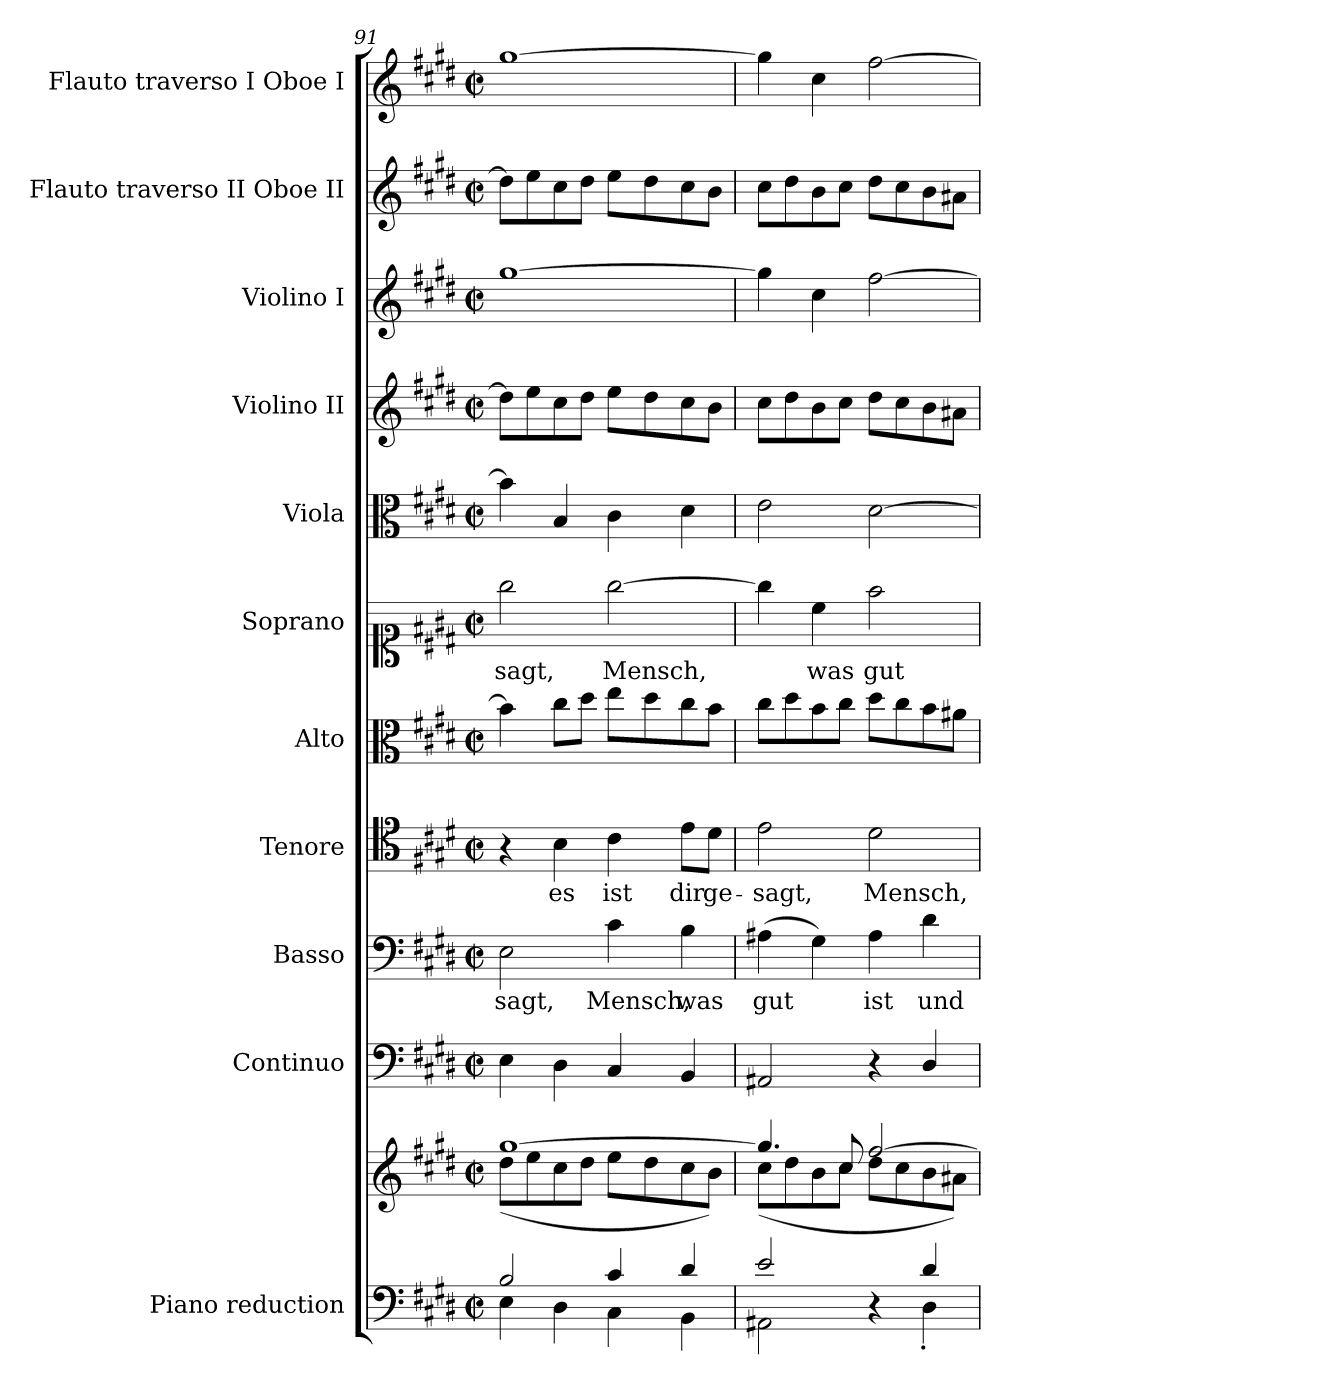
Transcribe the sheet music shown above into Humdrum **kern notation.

**kern	**kern	**kern	**kern	**text	**kern	**text	**kern	**kern	**text	**kern	**kern	**kern	**kern	**kern
*part11	*part11	*part10	*part9	*part9	*part8	*part8	*part7	*part6	*part6	*part5	*part4	*part3	*part2	*part1
*staff12	*staff11	*staff10	*staff9	*staff9	*staff8	*staff8	*staff7	*staff6	*staff6	*staff5	*staff4	*staff3	*staff2	*staff1
*I"Piano reduction	*	*I"Continuo	*I"Basso	*	*I"Tenore	*	*I"Alto	*I"Soprano	*	*I"Viola	*I"Violino II	*I"Violino I	*I"Flauto traverso II Oboe II	*I"Flauto traverso I Oboe I
*I'Pno	*	*	*	*	*	*	*	*	*	*	*	*	*I'Ob	*I'Ob
*clefF4	*clefG2	*clefF4	*clefF4	*	*clefC4	*	*clefC3	*clefC1	*	*clefC3	*clefG2	*clefG2	*clefG2	*clefG2
*k[f#c#g#d#]	*k[f#c#g#d#]	*k[f#c#g#d#]	*k[f#c#g#d#]	*	*k[f#c#g#d#]	*	*k[f#c#g#d#]	*k[f#c#g#d#]	*	*k[f#c#g#d#]	*k[f#c#g#d#]	*k[f#c#g#d#]	*k[f#c#g#d#]	*k[f#c#g#d#]
*M2/2	*M2/2	*M2/2	*M2/2	*	*M2/2	*	*M2/2	*M2/2	*	*M2/2	*M2/2	*M2/2	*M2/2	*M2/2
*met(c|)	*met(c|)	*met(c|)	*met(c|)	*	*met(c|)	*	*met(c|)	*met(c|)	*	*met(c|)	*met(c|)	*met(c|)	*met(c|)	*met(c|)
=91	=91	=91	=91	=91	=91	=91	=91	=91	=91	=91	=91	=91	=91	=91
*^	*^	*	*	*	*	*	*	*	*	*	*	*	*	*
!	!	!	!	!	!	!LO:LY:b	!	!	!	!	!LO:LY:b	!	!	!	!	!
2B/	4E\	[1gg#	(8dd#\L	4E\	2E\	sagt,	4r	.	4b\]	2gg#\	sagt,	4b\]	8dd#\L]	[1gg#	8dd#\L]	[1gg#
.	.	.	8ee\	.	.	.	.	.	.	.	.	.	8ee\	.	8ee\	.
!	!	!	!	!	!	!	!	!LO:LY:b	!	!	!	!	!	!	!	!
.	4D#\	.	8cc#\	4D#\	.	.	4B\	es	8cc#\L	.	.	4B/	8cc#\	.	8cc#\	.
.	.	.	8dd#\J	.	.	.	.	.	8dd#\J	.	.	.	8dd#\J	.	8dd#\J	.
!	!	!	!	!	!	!LO:LY:b	!	!LO:LY:b	!	!	!LO:LY:b	!	!	!	!	!
4c#/	4C#\	.	8ee\L	4C#/	4c#\	Mensch,	4c#\	ist	8ee\L	[2gg#\	Mensch,	4c#\	8ee\L	.	8ee\L	.
.	.	.	8dd#\	.	.	.	.	.	8dd#\	.	.	.	8dd#\	.	8dd#\	.
!	!	!	!	!	!	!LO:LY:b	!	!LO:LY:b	!	!	!	!	!	!	!	!
4d#/	4BB\	.	8cc#\	4BB/	4B\	was	8e\L	dir	8cc#\	.	.	4d#\	8cc#\	.	8cc#\	.
!	!	!	!	!	!	!	!	!LO:LY:b	!	!	!	!	!	!	!	!
.	.	.	8b\J)	.	.	.	8d#\J	ge-	8b\J	.	.	.	8b\J	.	8b\J	.
=92	=92	=92	=92	=92	=92	=92	=92	=92	=92	=92	=92	=92	=92	=92	=92	=92
!	!	!	!	!	!	!LO:LY:b	!	!LO:LY:b	!	!	!	!	!	!	!	!
2e/	2AA#X\	4.gg#/]	(8cc#\L	2AA#X/	(4A#X\	gut	2e\	sagt,	8cc#\L	4gg#\]	.	2e\	8cc#\L	4gg#\]	8cc#\L	4gg#\]
.	.	.	8dd#\	.	.	.	.	.	8dd#\	.	.	.	8dd#\	.	8dd#\	.
!	!	!	!	!	!	!	!	!	!	!	!LO:LY:b	!	!	!	!	!
.	.	.	8b\	.	4G#\)	.	.	.	8b\	4cc#\	was	.	8b\	4cc#\	8b\	4cc#\
.	.	8cc#/	8cc#\J	.	.	.	.	.	8cc#\J	.	.	.	8cc#\J	.	8cc#\J	.
!	!	!	!	!	!	!LO:LY:b	!	!LO:LY:b	!	!	!LO:LY:b	!	!	!	!	!
4r	4ryy	[2ff#/	8dd#\L	4r	4A#\	ist	2d#\	Mensch,	8dd#\L	2ff#\	gut	[2d#\	8dd#\L	[2ff#\	8dd#\L	[2ff#\
.	.	.	8cc#\	.	.	.	.	.	8cc#\	.	.	.	8cc#\	.	8cc#\	.
!	!	!	!	!	!	!LO:LY:b	!	!	!	!	!	!	!	!	!	!
4d#/	4D#'\	.	8b\	4D#/	4d#\	und	.	.	8b\	.	.	.	8b\	.	8b\	.
.	.	.	8a#X\J)	.	.	.	.	.	8a#X\J	.	.	.	8a#X\J	.	8a#X\J	.
*v	*v	*	*	*	*	*	*	*	*	*	*	*	*	*	*	*
*	*v	*v	*	*	*	*	*	*	*	*	*	*	*	*	*
=	=	=	=	=	=	=	=	=	=	=	=	=	=	=
*-	*-	*-	*-	*-	*-	*-	*-	*-	*-	*-	*-	*-	*-	*-
